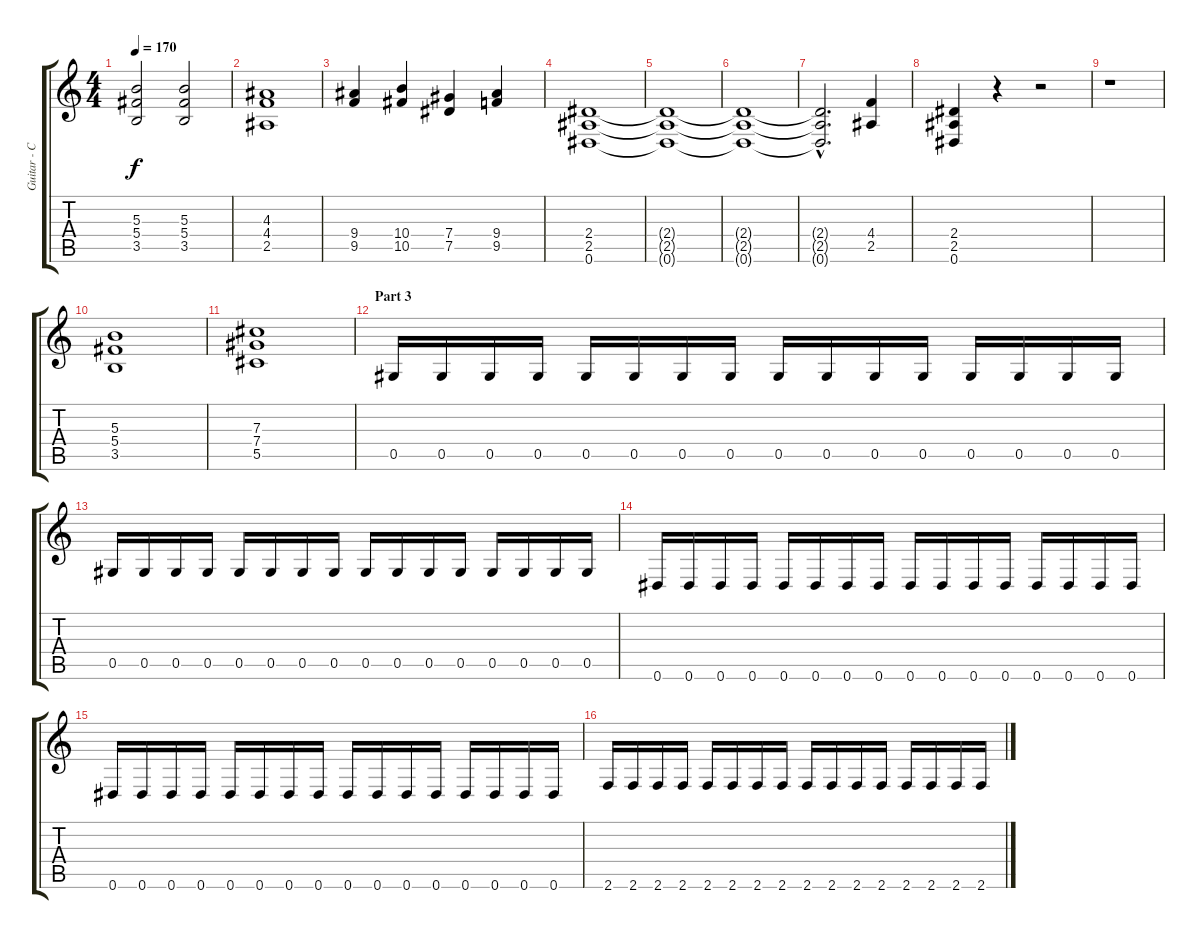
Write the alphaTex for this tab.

\track ("Guitar - Chris Bay" "Guitar - C") {instrument overdrivenguitar}
\staff {score tabs}
\tuning (Eb4 Bb3 Gb3 Db3 Ab2 Eb2) {hide}
\ts (4 4)
\tempo 170
\clef g2
\ks c
(5.3{t} 5.4{t} 3.5{t}).2{dy f} (5.3 5.4 3.5).2 |
(4.3 4.4 2.5).1 |
(9.4 9.5).4 (10.4 10.5).4 (7.4 7.5).4 (9.4 9.5).4 |
(2.4 2.5 0.6).1 |
(2.4{t} 2.5{t} 0.6{t}).1 |
(2.4{t} 2.5{t} 0.6{t}).1 |
(2.4{hac t} 2.5{hac t} 0.6{hac t}).2{d} (4.4 2.5).4 |
(2.4 2.5 0.6).4 r.4 r.2 |
r.1 |
(5.3 5.4 3.5).1 |
(7.3 7.4 5.5).1 |
\section ("" "Part 3")
0.5.16 0.5.16 0.5.16 0.5.16 0.5.16 0.5.16 0.5.16 0.5.16 0.5.16 0.5.16 0.5.16 0.5.16 0.5.16 0.5.16 0.5.16 0.5.16 |
0.5.16 0.5.16 0.5.16 0.5.16 0.5.16 0.5.16 0.5.16 0.5.16 0.5.16 0.5.16 0.5.16 0.5.16 0.5.16 0.5.16 0.5.16 0.5.16 |
0.6.16 0.6.16 0.6.16 0.6.16 0.6.16 0.6.16 0.6.16 0.6.16 0.6.16 0.6.16 0.6.16 0.6.16 0.6.16 0.6.16 0.6.16 0.6.16 |
0.6.16 0.6.16 0.6.16 0.6.16 0.6.16 0.6.16 0.6.16 0.6.16 0.6.16 0.6.16 0.6.16 0.6.16 0.6.16 0.6.16 0.6.16 0.6.16 |
2.6.16 2.6.16 2.6.16 2.6.16 2.6.16 2.6.16 2.6.16 2.6.16 2.6.16 2.6.16 2.6.16 2.6.16 2.6.16 2.6.16 2.6.16 2.6.16
